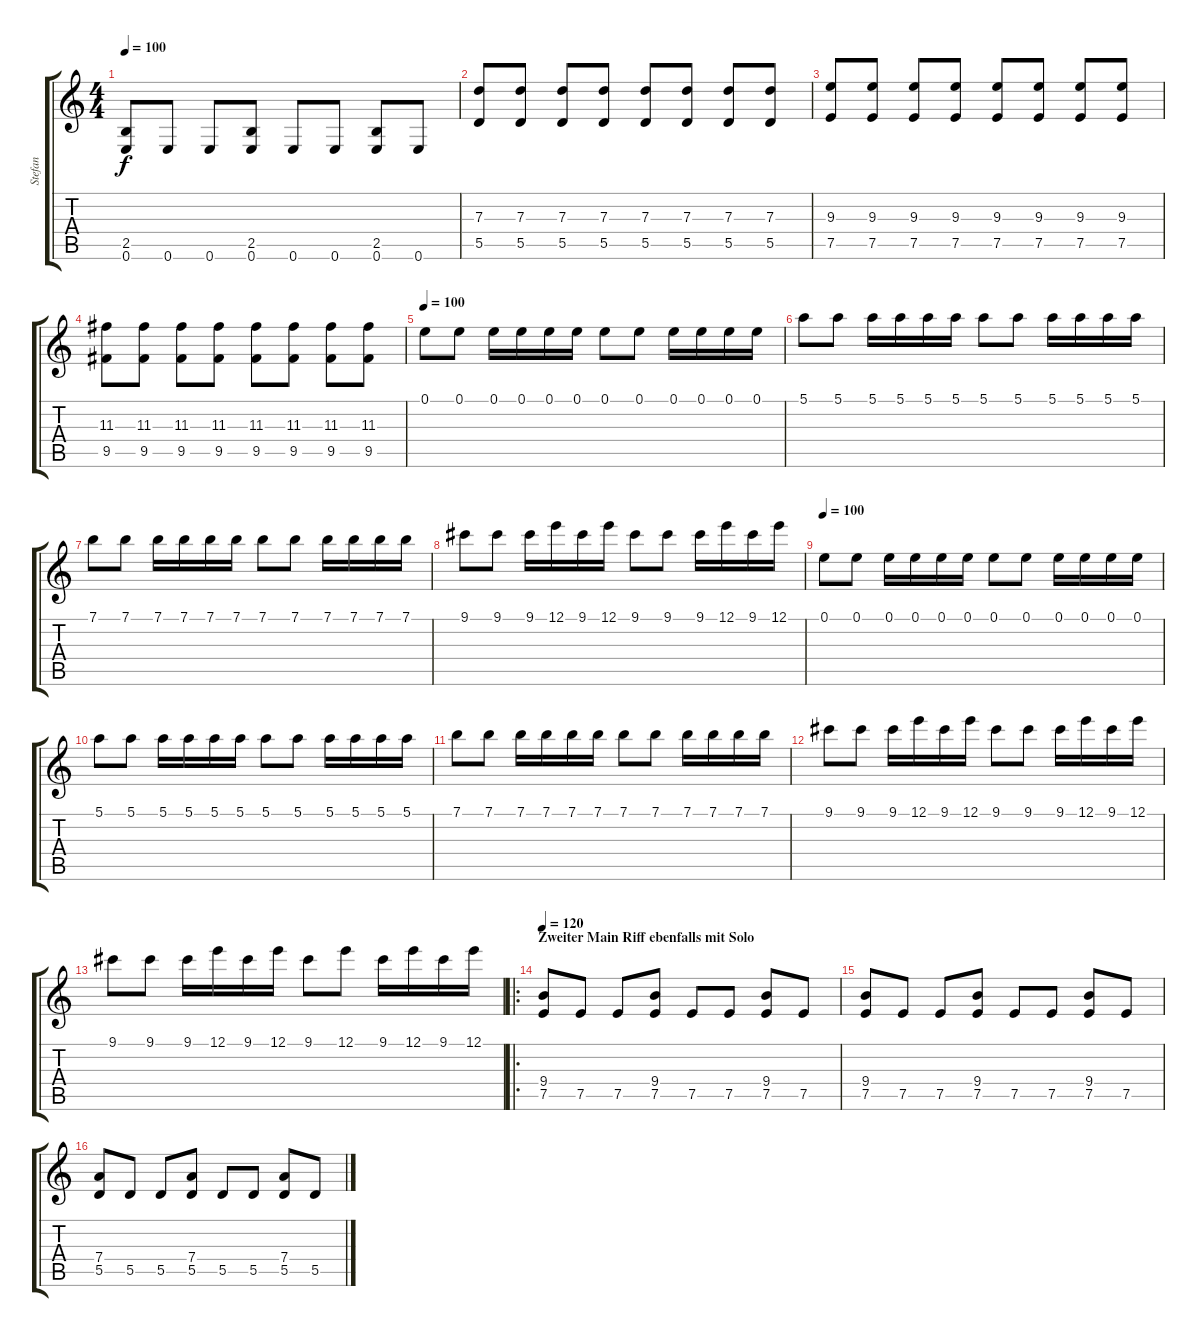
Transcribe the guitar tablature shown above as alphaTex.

\track ("Stefan" "Stefan") {instrument distortionguitar}
\staff {score tabs}
\tuning (E4 B3 G3 D3 A2 E2) {hide}
\ts (4 4)
\tempo 100
\clef g2
\ks c
(2.5 0.6).8{dy f volume 13} 0.6.8 0.6.8 (2.5 0.6).8 0.6.8 0.6.8 (2.5 0.6).8 0.6.8 |
(7.3 5.5).8 (7.3 5.5).8 (7.3 5.5).8 (7.3 5.5).8 (7.3 5.5).8 (7.3 5.5).8 (7.3 5.5).8 (7.3 5.5).8 |
(9.3 7.5).8 (9.3 7.5).8 (9.3 7.5).8 (9.3 7.5).8 (9.3 7.5).8 (9.3 7.5).8 (9.3 7.5).8 (9.3 7.5).8 |
(11.3 9.5).8 (11.3 9.5).8 (11.3 9.5).8 (11.3 9.5).8 (11.3 9.5).8 (11.3 9.5).8 (11.3 9.5).8 (11.3 9.5).8 |
\tempo 100
0.1.8 0.1.8 0.1.16 0.1.16 0.1.16 0.1.16 0.1.8 0.1.8 0.1.16 0.1.16 0.1.16 0.1.16 |
5.1.8 5.1.8 5.1.16 5.1.16 5.1.16 5.1.16 5.1.8 5.1.8 5.1.16 5.1.16 5.1.16 5.1.16 |
7.1.8 7.1.8 7.1.16 7.1.16 7.1.16 7.1.16 7.1.8 7.1.8 7.1.16 7.1.16 7.1.16 7.1.16 |
9.1.8 9.1.8 9.1.16 12.1.16 9.1.16 12.1.16 9.1.8 9.1.8 9.1.16 12.1.16 9.1.16 12.1.16 |
\tempo 100
0.1.8 0.1.8 0.1.16 0.1.16 0.1.16 0.1.16 0.1.8 0.1.8 0.1.16 0.1.16 0.1.16 0.1.16 |
5.1.8 5.1.8 5.1.16 5.1.16 5.1.16 5.1.16 5.1.8 5.1.8 5.1.16 5.1.16 5.1.16 5.1.16 |
7.1.8 7.1.8 7.1.16 7.1.16 7.1.16 7.1.16 7.1.8 7.1.8 7.1.16 7.1.16 7.1.16 7.1.16 |
9.1.8 9.1.8 9.1.16 12.1.16 9.1.16 12.1.16 9.1.8 9.1.8 9.1.16 12.1.16 9.1.16 12.1.16 |
9.1.8 9.1.8 9.1.16 12.1.16 9.1.16 12.1.16 9.1.8 12.1.8 9.1.16 12.1.16 9.1.16 12.1.16 |
\ro
\section ("" "Zweiter Main Riff ebenfalls mit Solo")
\tempo 120
(9.4 7.5).8 7.5.8 7.5.8 (9.4 7.5).8 7.5.8 7.5.8 (9.4 7.5).8 7.5.8 |
(9.4 7.5).8 7.5.8 7.5.8 (9.4 7.5).8 7.5.8 7.5.8 (9.4 7.5).8 7.5.8 |
(7.4 5.5).8 5.5.8 5.5.8 (7.4 5.5).8 5.5.8 5.5.8 (7.4 5.5).8 5.5.8
